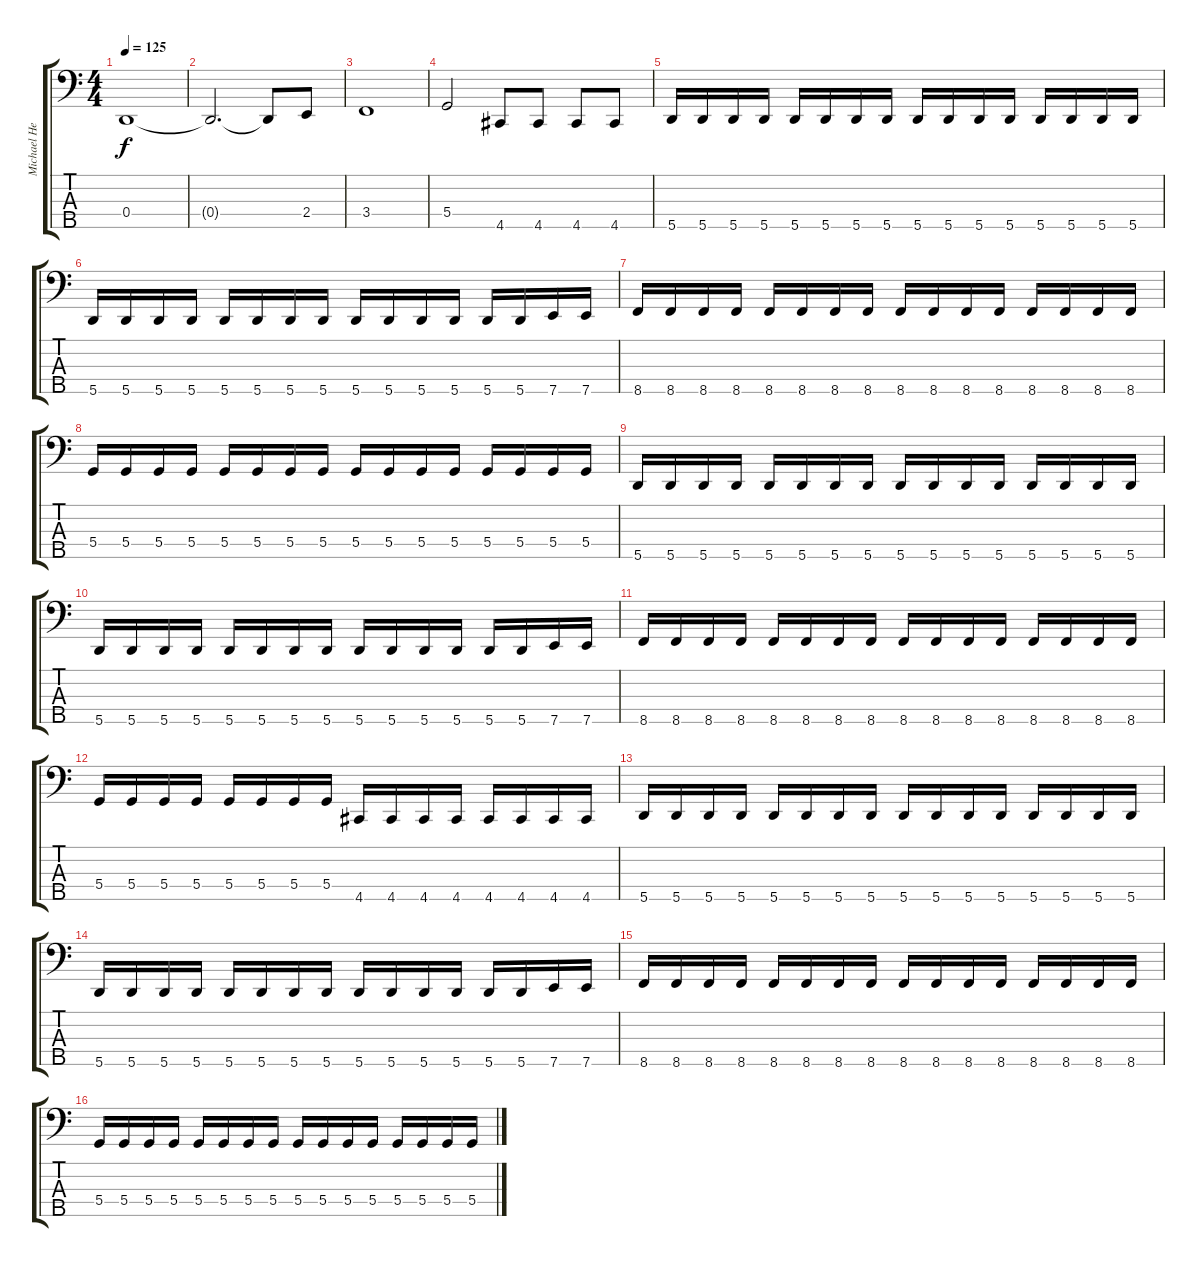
\track ("Michael Hedlund" "Michael He") {instrument electricbasspick}
\staff {score tabs}
\tuning (F2 C2 G1 D1 A0) {hide}
\ts (4 4)
\tempo 125
\clef f4
\ks c
0.4.1{dy f} |
0.4{t}.2{d} 0.4{t}.8 2.4.8 |
3.4.1 |
5.4.2 4.5.8 4.5.8 4.5.8 4.5.8 |
5.5.16 5.5.16 5.5.16 5.5.16 5.5.16 5.5.16 5.5.16 5.5.16 5.5.16 5.5.16 5.5.16 5.5.16 5.5.16 5.5.16 5.5.16 5.5.16 |
5.5.16 5.5.16 5.5.16 5.5.16 5.5.16 5.5.16 5.5.16 5.5.16 5.5.16 5.5.16 5.5.16 5.5.16 5.5.16 5.5.16 7.5.16 7.5.16 |
8.5.16 8.5.16 8.5.16 8.5.16 8.5.16 8.5.16 8.5.16 8.5.16 8.5.16 8.5.16 8.5.16 8.5.16 8.5.16 8.5.16 8.5.16 8.5.16 |
5.4.16 5.4.16 5.4.16 5.4.16 5.4.16 5.4.16 5.4.16 5.4.16 5.4.16 5.4.16 5.4.16 5.4.16 5.4.16 5.4.16 5.4.16 5.4.16 |
5.5.16 5.5.16 5.5.16 5.5.16 5.5.16 5.5.16 5.5.16 5.5.16 5.5.16 5.5.16 5.5.16 5.5.16 5.5.16 5.5.16 5.5.16 5.5.16 |
5.5.16 5.5.16 5.5.16 5.5.16 5.5.16 5.5.16 5.5.16 5.5.16 5.5.16 5.5.16 5.5.16 5.5.16 5.5.16 5.5.16 7.5.16 7.5.16 |
8.5.16 8.5.16 8.5.16 8.5.16 8.5.16 8.5.16 8.5.16 8.5.16 8.5.16 8.5.16 8.5.16 8.5.16 8.5.16 8.5.16 8.5.16 8.5.16 |
5.4.16 5.4.16 5.4.16 5.4.16 5.4.16 5.4.16 5.4.16 5.4.16 4.5.16 4.5.16 4.5.16 4.5.16 4.5.16 4.5.16 4.5.16 4.5.16 |
5.5.16 5.5.16 5.5.16 5.5.16 5.5.16 5.5.16 5.5.16 5.5.16 5.5.16 5.5.16 5.5.16 5.5.16 5.5.16 5.5.16 5.5.16 5.5.16 |
5.5.16 5.5.16 5.5.16 5.5.16 5.5.16 5.5.16 5.5.16 5.5.16 5.5.16 5.5.16 5.5.16 5.5.16 5.5.16 5.5.16 7.5.16 7.5.16 |
8.5.16 8.5.16 8.5.16 8.5.16 8.5.16 8.5.16 8.5.16 8.5.16 8.5.16 8.5.16 8.5.16 8.5.16 8.5.16 8.5.16 8.5.16 8.5.16 |
5.4.16 5.4.16 5.4.16 5.4.16 5.4.16 5.4.16 5.4.16 5.4.16 5.4.16 5.4.16 5.4.16 5.4.16 5.4.16 5.4.16 5.4.16 5.4.16
